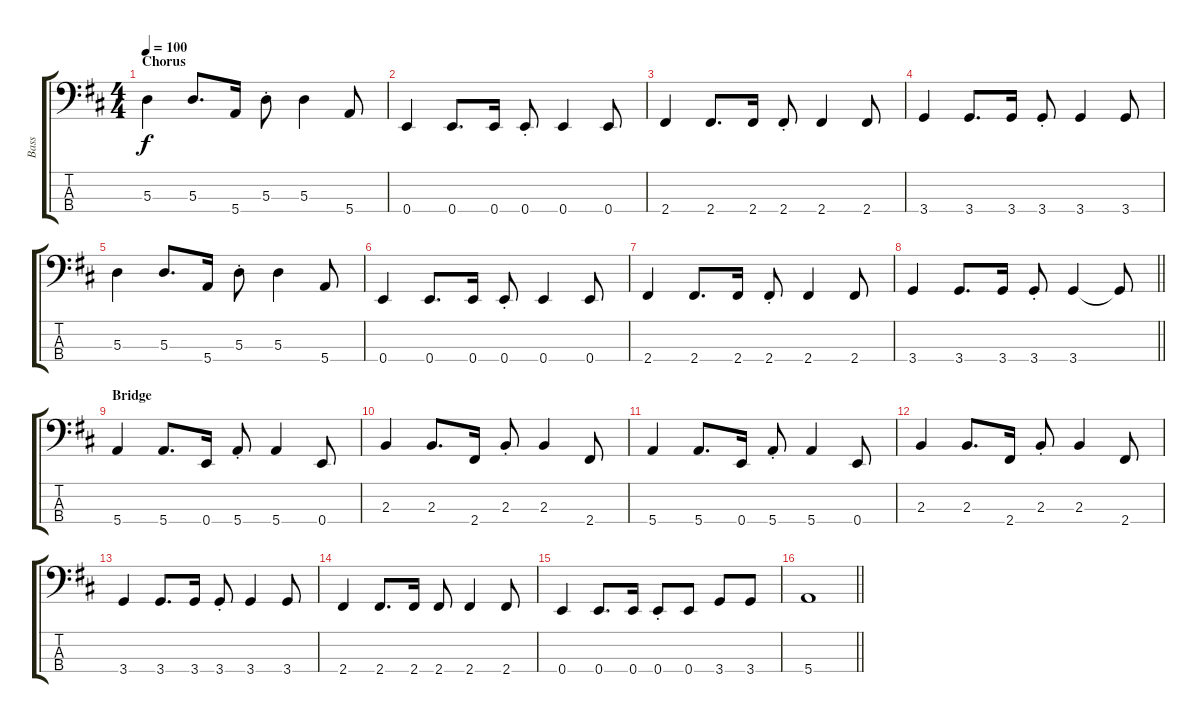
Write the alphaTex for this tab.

\track ("Bass" "Bass") {instrument electricbasspick}
\staff {score tabs}
\tuning (G2 D2 A1 E1) {hide}
\ts (4 4)
\section ("" "Chorus")
\tempo 100
\clef f4
\ks d
5.3.4{dy f} 5.3.8{d} 5.4.16 5.3{st}.8 5.3.4 5.4.8 |
0.4.4 0.4.8{d} 0.4.16 0.4{st}.8 0.4.4 0.4.8 |
2.4.4 2.4.8{d} 2.4.16 2.4{st}.8 2.4.4 2.4.8 |
3.4.4 3.4.8{d} 3.4.16 3.4{st}.8 3.4.4 3.4.8 |
5.3.4 5.3.8{d} 5.4.16 5.3{st}.8 5.3.4 5.4.8 |
0.4.4 0.4.8{d} 0.4.16 0.4{st}.8 0.4.4 0.4.8 |
2.4.4 2.4.8{d} 2.4.16 2.4{st}.8 2.4.4 2.4.8 |
\barLineRight lightlight
3.4.4 3.4.8{d} 3.4.16 3.4{st}.8 3.4.4 3.4{t}.8 |
\section ("" "Bridge")
5.4.4 5.4.8{d} 0.4.16 5.4{st}.8 5.4.4 0.4.8 |
2.3.4 2.3.8{d} 2.4.16 2.3{st}.8 2.3.4 2.4.8 |
5.4.4 5.4.8{d} 0.4.16 5.4{st}.8 5.4.4 0.4.8 |
2.3.4 2.3.8{d} 2.4.16 2.3{st}.8 2.3.4 2.4.8 |
3.4.4 3.4.8{d} 3.4.16 3.4{st}.8 3.4.4 3.4.8 |
2.4.4 2.4.8{d} 2.4.16 2.4.8 2.4.4 2.4.8 |
0.4.4 0.4.8{d} 0.4.16 0.4{st}.8 0.4.8 3.4.8 3.4.8 |
\barLineRight lightlight
5.4.1
